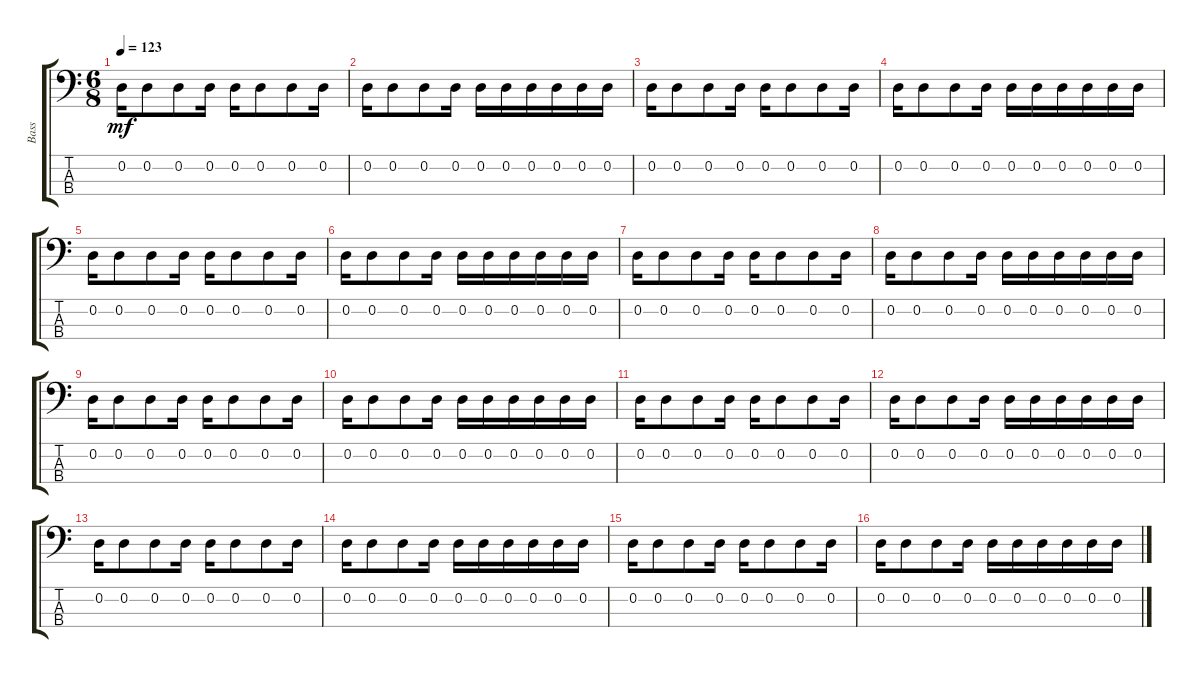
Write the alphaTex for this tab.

\track ("Bass" "Bass") {instrument electricbassfinger}
\staff {score tabs}
\tuning (G2 D2 A1 D1) {hide}
\ts (6 8)
\tempo 123
\clef f4
\ks c
0.2.16{dy mf} 0.2.8 0.2.8 0.2.16 0.2.16 0.2.8 0.2.8 0.2.16 |
0.2.16 0.2.8 0.2.8 0.2.16 0.2.16 0.2.16 0.2.16 0.2.16 0.2.16 0.2.16 |
0.2.16 0.2.8 0.2.8 0.2.16 0.2.16 0.2.8 0.2.8 0.2.16 |
0.2.16 0.2.8 0.2.8 0.2.16 0.2.16 0.2.16 0.2.16 0.2.16 0.2.16 0.2.16 |
0.2.16 0.2.8 0.2.8 0.2.16 0.2.16 0.2.8 0.2.8 0.2.16 |
0.2.16 0.2.8 0.2.8 0.2.16 0.2.16 0.2.16 0.2.16 0.2.16 0.2.16 0.2.16 |
0.2.16 0.2.8 0.2.8 0.2.16 0.2.16 0.2.8 0.2.8 0.2.16 |
0.2.16 0.2.8 0.2.8 0.2.16 0.2.16 0.2.16 0.2.16 0.2.16 0.2.16 0.2.16 |
0.2.16 0.2.8 0.2.8 0.2.16 0.2.16 0.2.8 0.2.8 0.2.16 |
0.2.16 0.2.8 0.2.8 0.2.16 0.2.16 0.2.16 0.2.16 0.2.16 0.2.16 0.2.16 |
0.2.16 0.2.8 0.2.8 0.2.16 0.2.16 0.2.8 0.2.8 0.2.16 |
0.2.16 0.2.8 0.2.8 0.2.16 0.2.16 0.2.16 0.2.16 0.2.16 0.2.16 0.2.16 |
0.2.16 0.2.8 0.2.8 0.2.16 0.2.16 0.2.8 0.2.8 0.2.16 |
0.2.16 0.2.8 0.2.8 0.2.16 0.2.16 0.2.16 0.2.16 0.2.16 0.2.16 0.2.16 |
0.2.16 0.2.8 0.2.8 0.2.16 0.2.16 0.2.8 0.2.8 0.2.16 |
0.2.16 0.2.8 0.2.8 0.2.16 0.2.16 0.2.16 0.2.16 0.2.16 0.2.16 0.2.16
